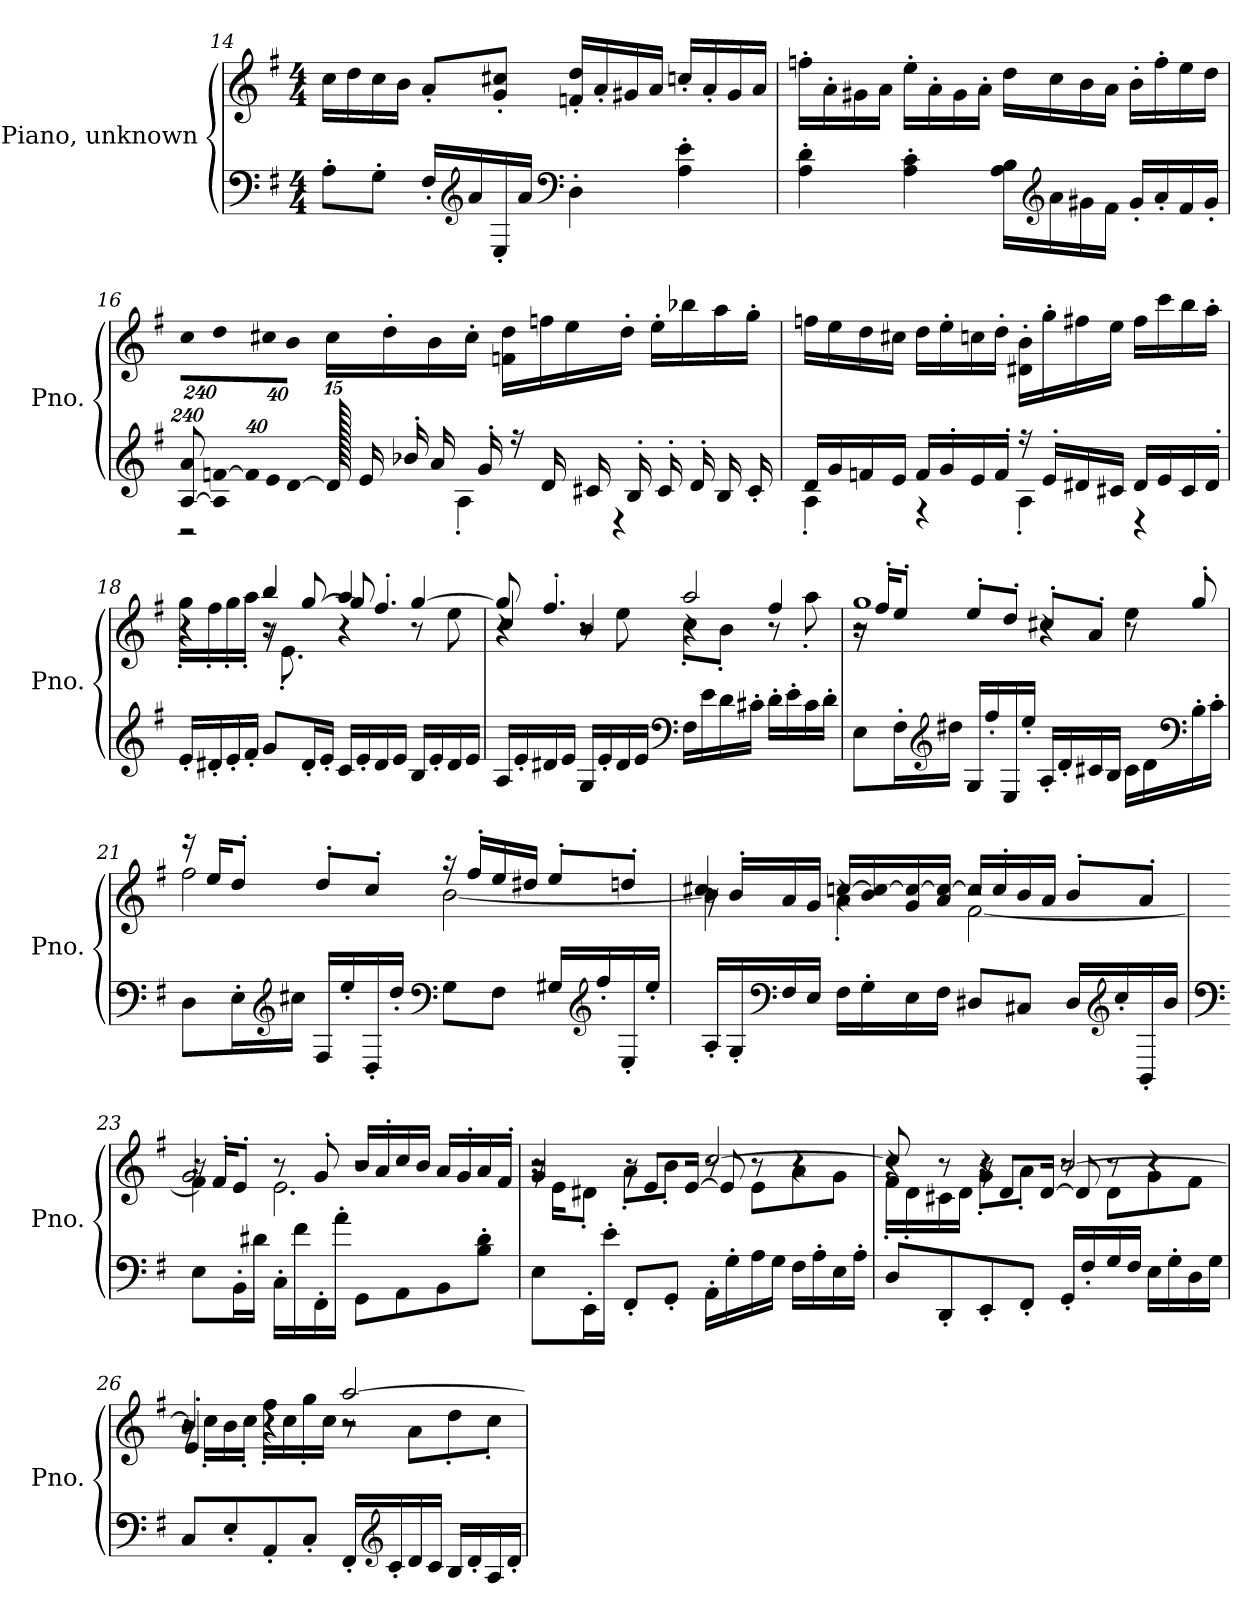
**kern	**kern
*part1	*part1
*staff2	*staff1
*I"Piano, unknown	*
*I'Pno.	*
!!LO:PB:g=z
*clefF4	*clefG2
*k[f#]	*k[f#]
*M4/4	*M4/4
=14	=14
8A'\L	16cc\LL
.	16dd\
8G'\J	16cc\
.	16b\JJ
16F#'/LL	8a'/L
*clefG2	*
16a/	.
16E'/	8g/' 8cc#X/'J
16a/JJ	.
*clefF4	*
4D'\	16fn/' 16dd/'LL
.	16a'/
.	16g#X/
.	16a/JJ
4A\' 4e\'	16ccn'/LL
.	16a'/
.	16g#/
.	16a/JJ
=15	=15
4A\' 4d\'	16ffn'\LL
.	16a'\
.	16g#X\
.	16a\JJ
4A\' 4c\'	16ee'\LL
.	16a'\
.	16g#\
.	16a'\JJ
16A\ 16B\LL	16dd\LL
*clefG2	*
16a\	16cc\
16g#X\	16b\
16f#\JJ	16a\JJ
16g#'/LL	16b'\LL
16a'/	16ff'\
16f#/	16ee\
16g#'/JJ	16dd\JJ
!!LO:LB:g=z
=16	=16
*Xbrackettup	*
!LO:N:vis=16	!
*^	*
*	*	*Xbrackettup
!	!	!LO:N:vis=16
[1920%137A/ 1920%137a/LL	2r	1920%137cc\LL
!LO:N:vis=32	!	!LO:N:vis=16
640%23A/] [640%23fn/L	.	1920%137dd\
!LO:N:vis=32	!	!
640%23f/]	.	.
!	!	!LO:N:vis=32
.	.	640%23cc#X\K
!LO:N:vis=32	!	!
640%23e/J	.	.
!	!	!LO:N:vis=16
.	.	1920%137b\JJ
[240%17d/J	.	.
1920d/]	.	16cc#\LL
16e/LL	.	.
.	.	16dd'\
16b-X'/	.	.
.	.	16b\
16a/	.	.
.	.	16cc#'\JJ
16g'/JJ	.	.
.	4A'\	16fn\ 16dd\LL
16r	.	.
.	.	16ffn\
16d/LL	.	.
.	.	16ee\
16c#X/	.	.
.	.	16dd'\JJ
16B'/JJ	.	.
.	4r	16ee'\LL
16c#'/LL	.	.
.	.	16bb-X\
16d'/	.	.
.	.	16aa\
16B/	.	.
.	.	16gg'\JJ
16c#'/JJ	.	.
.	1920ryy	1920ryy
=17	=17	=17
16d/LL	4A'\	16ffn\LL
16g/	.	16ee\
16fn/	.	16dd\
16e/JJ	.	16cc#X\JJ
16f/LL	4r	16dd\LL
16g'/	.	16ee'\
16e/	.	16ccn\
16f'/JJ	.	16dd'\JJ
16r	4A'\	16d#X\' 16b\'LL
16e'/LL	.	16gg'\
16d#X/	.	16ff#X\
16c#X/JJ	.	16ee\JJ
16d#/LL	4r	16ff#\LL
16e/	.	16ccc\
16c#/	.	16bb\
16d#'/JJ	.	16aa'\JJ
*v	*v	*
!!LO:LB:g=z
=18	=18
*	*^
*	*	*^
16e'/LL	4r	16gg'\LL	4r
16d#X'/	.	16ff#'\	.
16e'/	.	16gg'\	.
16f#'/JJ	.	16aa'\JJ	.
8g/L	4bb/	16r	8r
.	.	8.e'\	.
16d#'/L	.	.	[8gg/
16e'/JJ	.	.	.
16c/LL	4aa/	4r	8gg/]
16e'/	.	.	.
16d#/	.	.	4.ff#'/
16e/JJ	.	.	.
16B/LL	[4gg/	8r	.
16e'/	.	.	.
16d#/	.	8ee\	.
16e/JJ	.	.	.
=19	=19	=19	=19
16A/LL	8gg/]	4r	4cc/
16e'/	.	.	.
16d#X/	4.ff#'/	.	.
16e/JJ	.	.	.
16G/LL	.	8r	4b/
16e'/	.	.	.
16d#/	.	8ee\	.
16e/JJ	.	.	.
*clefF4	*	*	*
16F#\LL	2aa/	8cc'\L	4r
16e\	.	.	.
16d#\	.	8b'\J	.
16c#X'\JJ	.	.	.
16d#'\LL	.	8r	4ff#/
16e'\	.	.	.
16c#\	.	8aa'\	.
16d#'\JJ	.	.	.
!!LO:LB:g=z	!!	!!
=20	=20	=20	=20
8E\L	1gg	2r	16r
.	.	.	16ff#'/KL
16F#'\L	.	.	8ee'/J
*clefG2	*	*	*
16dd#X\JJ	.	.	.
16G/LL	.	.	8ee'/L
16ff#'/	.	.	.
16E/	.	.	8dd'/J
16ee'/JJ	.	.	.
16A'/LL	.	4r	8cc#X'/L
16d'/	.	.	.
16c#X/	.	.	8a'/J
16B/JJ	.	.	.
16c#\LL	.	4ee\	8r
16d\	.	.	.
*clefF4	*	*	*
16B'\	.	.	8gg'/
16c#'\JJ	.	.	.
*	*	*v	*v
=21	=21	=21
8D\L	16r	2ff#\
.	16ee/KL	.
16E'\L	8dd'/J	.
*clefG2	*	*
16cc#X\JJ	.	.
16F#/LL	8dd'/L	.
16ee'/	.	.
16D'/	8cc'/J	.
16dd'/JJ	.	.
*clefF4	*	*
8G\L	16r	[2b\
.	16ff#'/LL	.
8F#\J	16ee/	.
.	16dd#X/JJ	.
16G#X/LL	8ee'/L	.
*clefG2	*	*
16ff#'/	.	.
16E'/	8ddn'/J	.
16ee'/JJ	.	.
!!LO:LB:g=z
=22	=22	=22
*	*	*^
16A'/LL	16r	4b\]	4cc#X/
16G'/	16b'/LL	.	.
*clefF4	*	*	*
16F#/	16a/	.	.
16E/JJ	16g/JJ	.	.
16F#\LL	[16ccn/LL	4a'\	4r
16G'\	16b/ 16cc/_	.	.
16E\	16g/ 16cc/_	.	.
16F#\JJ	16a/ 16cc/_JJ	.	.
8D#X/L	16cc/LL]	[2f#\	2r
.	16cc'/	.	.
8C#X/J	16b/	.	.
.	16a/JJ	.	.
16D#/LL	8b'/L	.	.
*clefG2	*	*	*
16cc'/	.	.	.
16BB'/	8a'/J	.	.
16b/JJ	.	.	.
=23	=23	=23	=23
*clefF4	*	*	*
8E\L	16r	4f#\]	2g/
.	16f#'/KL	.	.
16BB'\L	8e'/J	.	.
16d#X\JJ	.	.	.
16C'\LL	8r	2.e\	.
16f#\	.	.	.
16FF#'\	8g'/	.	.
16a'\JJ	.	.	.
8GG\L	16b/LL	.	2r
.	16a'/	.	.
8AA\	16cc/	.	.
.	16b/JJ	.	.
8BB\	16a/LL	.	.
.	16g'/	.	.
8B\' 8d#\'J	16a/	.	.
.	16f#'/JJ	.	.
!!LO:LB:g=z	!!	!!
=24	=24	=24	=24
8E\L	2r	16r	4g/
.	.	16e\KL	.
16EE'\L	.	8d#X'\J	.
16e'\JJ	.	.	.
8FF#'/L	.	8a'\L	16r
.	.	.	8e/L
8GG'/J	.	8b'\J	.
.	.	.	[16e/Jk
16AA'\LL	[2cc/	8r	8e/]
16G'\	.	.	.
16A\	.	8e\L	8r
16G\JJ	.	.	.
16F#\LL	.	8a\	4r
16A'\	.	.	.
16E\	.	8g\J	.
16A'\JJ	.	.	.
=25	=25	=25	=25
8D/L	8cc/]	16f#'\LL	4r
.	.	16d'\	.
8DD'/	8r	16c#X\	.
.	.	16d\JJ	.
8EE'/	4r	8g'\L	16r
.	.	.	8d/L
8FF#'/J	.	8a'\J	.
.	.	.	[16d/Jk
16GG'/LL	[2b/	8r	8d/]
16F#'/	.	.	.
16G/	.	8d\L	8r
16F#/JJ	.	.	.
16E\LL	.	8g\	4r
16G'\	.	.	.
16D\	.	8f#\J	.
16G\JJ	.	.	.
!!LO:PB:g=z	!!	!!
=26	=26	=26	=26
8C/L	4b/]	16r	4e'/
.	.	16cc'\LL	.
8E'/	.	16b\	.
.	.	16cc'\JJ	.
8AA'/	4r	16ff#'\LL	4r
.	.	16cc\	.
8C'/J	.	16gg'\	.
.	.	16cc\JJ	.
16FF#'/LL	2r	8r	[2aa/
*clefG2	*	*	*
16c'/	.	.	.
16d/	.	8a\L	.
16c/JJ	.	.	.
16B/LL	.	8dd'\	.
16d'/	.	.	.
16A/	.	8cc'\J	.
16d'/JJ	.	.	.
*	*v	*v	*v
=	=
*-	*-
